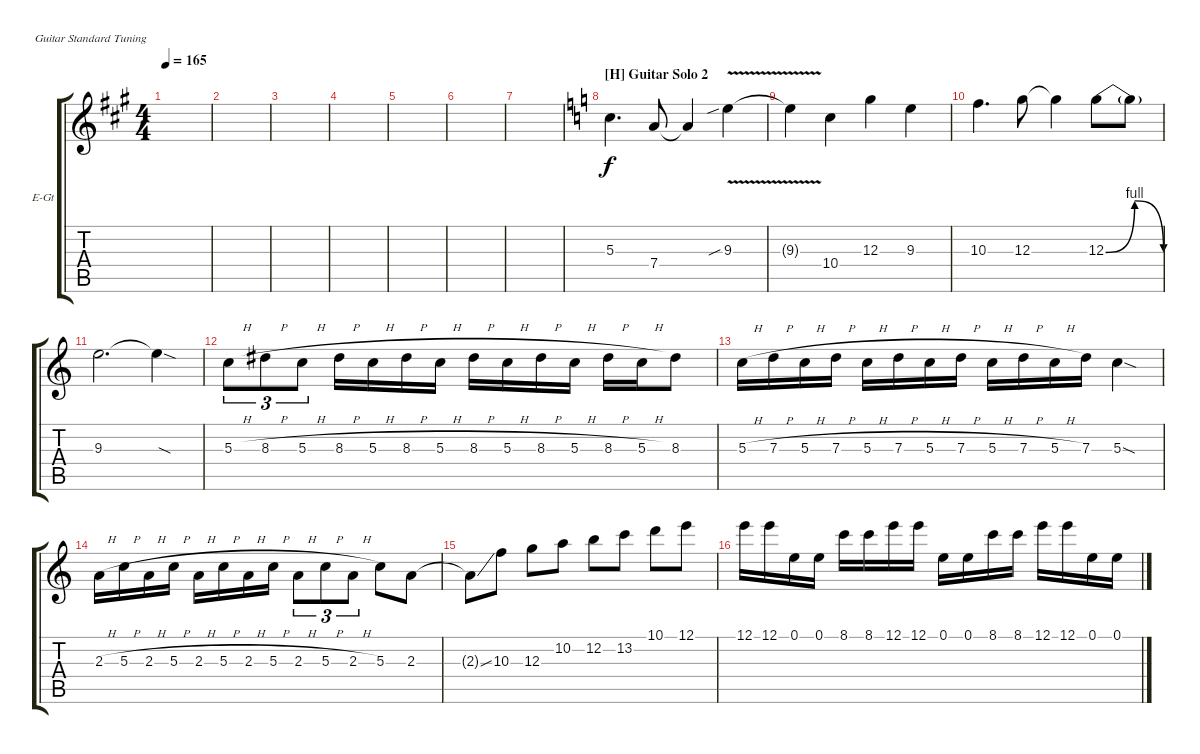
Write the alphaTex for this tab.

\bracketExtendMode groupsimilarinstruments
\firstSystemTrackNameOrientation horizontal
\otherSystemsTrackNameOrientation horizontal
\track ("Gtr 3" "E-Gt") {instrument acousticgrandpiano}
\staff {score tabs}
\tuning (E4 B3 G3 D3 A2 E2)
\displaytranspose 12
\ts (4 4)
\tempo 165
\clef g2
\ks a
|
|
|
|
|
|
|
\section ("H" "Guitar Solo 2")
\ks c
5.3.4{d} 7.4.8 7.4{t}.4 9.3{v sib}.4 |
9.3{v t}.4 10.4.4 12.3.4 9.3.4 |
10.3.4{d} 12.3.8 12.3{t}.4 12.3{be (bendrelease 0 0 30 4 30 4 60 0)}.8 12.3{t}.8 |
9.3.2{d} 9.3{sod t}.4 |
5.3{h}.8{tu (3 2)} 8.3{h}.8{tu (3 2)} 5.3{h}.8{tu (3 2)} 8.3{h}.16 5.3{h}.16 8.3{h}.16 5.3{h}.16 8.3{h}.16 5.3{h}.16 8.3{h}.16 5.3{h}.16 8.3{h}.16 5.3{h}.16 8.3.8 |
5.3{h}.16 7.3{h}.16 5.3{h}.16 7.3{h}.16 5.3{h}.16 7.3{h}.16 5.3{h}.16 7.3{h}.16 5.3{h}.16 7.3{h}.16 5.3{h}.16 7.3.16 5.3{sod}.4 |
2.3{h}.16 5.3{h}.16 2.3{h}.16 5.3{h}.16 2.3{h}.16 5.3{h}.16 2.3{h}.16 5.3{h}.16 2.3{h}.8{tu (3 2)} 5.3{h}.8{tu (3 2)} 2.3{h}.8{tu (3 2)} 5.3.8 2.3.8 |
2.3{ss t}.8 10.3.8 12.3.8 10.2.8 12.2.8 13.2.8 10.1.8 12.1.8 |
12.1.16 12.1.16 0.1.16 0.1.16 8.1.16 8.1.16 12.1.16 12.1.16 0.1.16 0.1.16 8.1.16 8.1.16 12.1.16 12.1.16 0.1.16 0.1.16
